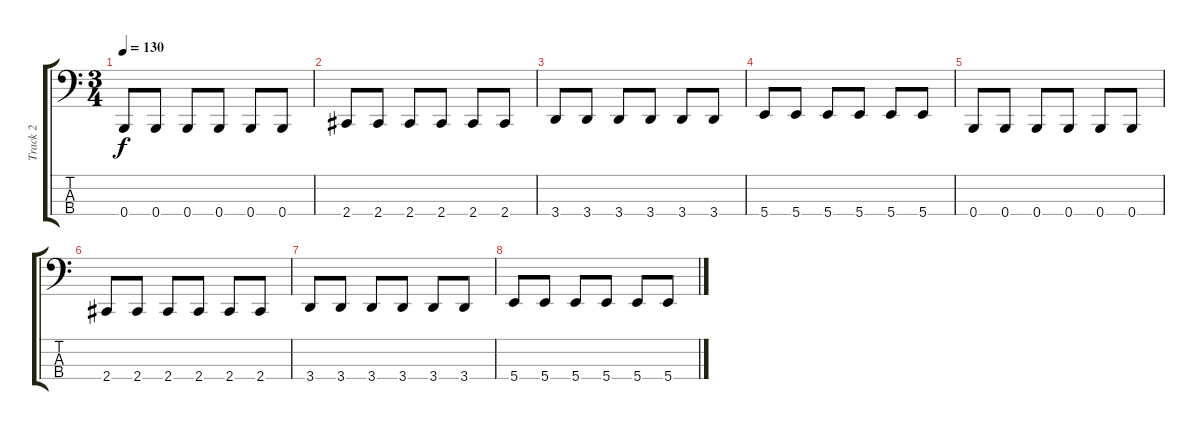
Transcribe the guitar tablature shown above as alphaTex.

\track ("Track 2" "Track 2") {instrument electricbassfinger}
\staff {score tabs}
\tuning (E2 B1 Gb1 B0) {hide}
\ts (3 4)
\tempo 130
\clef f4
\ks c
0.4.8{dy f} 0.4.8 0.4.8 0.4.8 0.4.8 0.4.8 |
2.4.8 2.4.8 2.4.8 2.4.8 2.4.8 2.4.8 |
3.4.8 3.4.8 3.4.8 3.4.8 3.4.8 3.4.8 |
5.4.8 5.4.8 5.4.8 5.4.8 5.4.8 5.4.8 |
0.4.8 0.4.8 0.4.8 0.4.8 0.4.8 0.4.8 |
2.4.8 2.4.8 2.4.8 2.4.8 2.4.8 2.4.8 |
3.4.8 3.4.8 3.4.8 3.4.8 3.4.8 3.4.8 |
5.4.8 5.4.8 5.4.8 5.4.8 5.4.8 5.4.8
